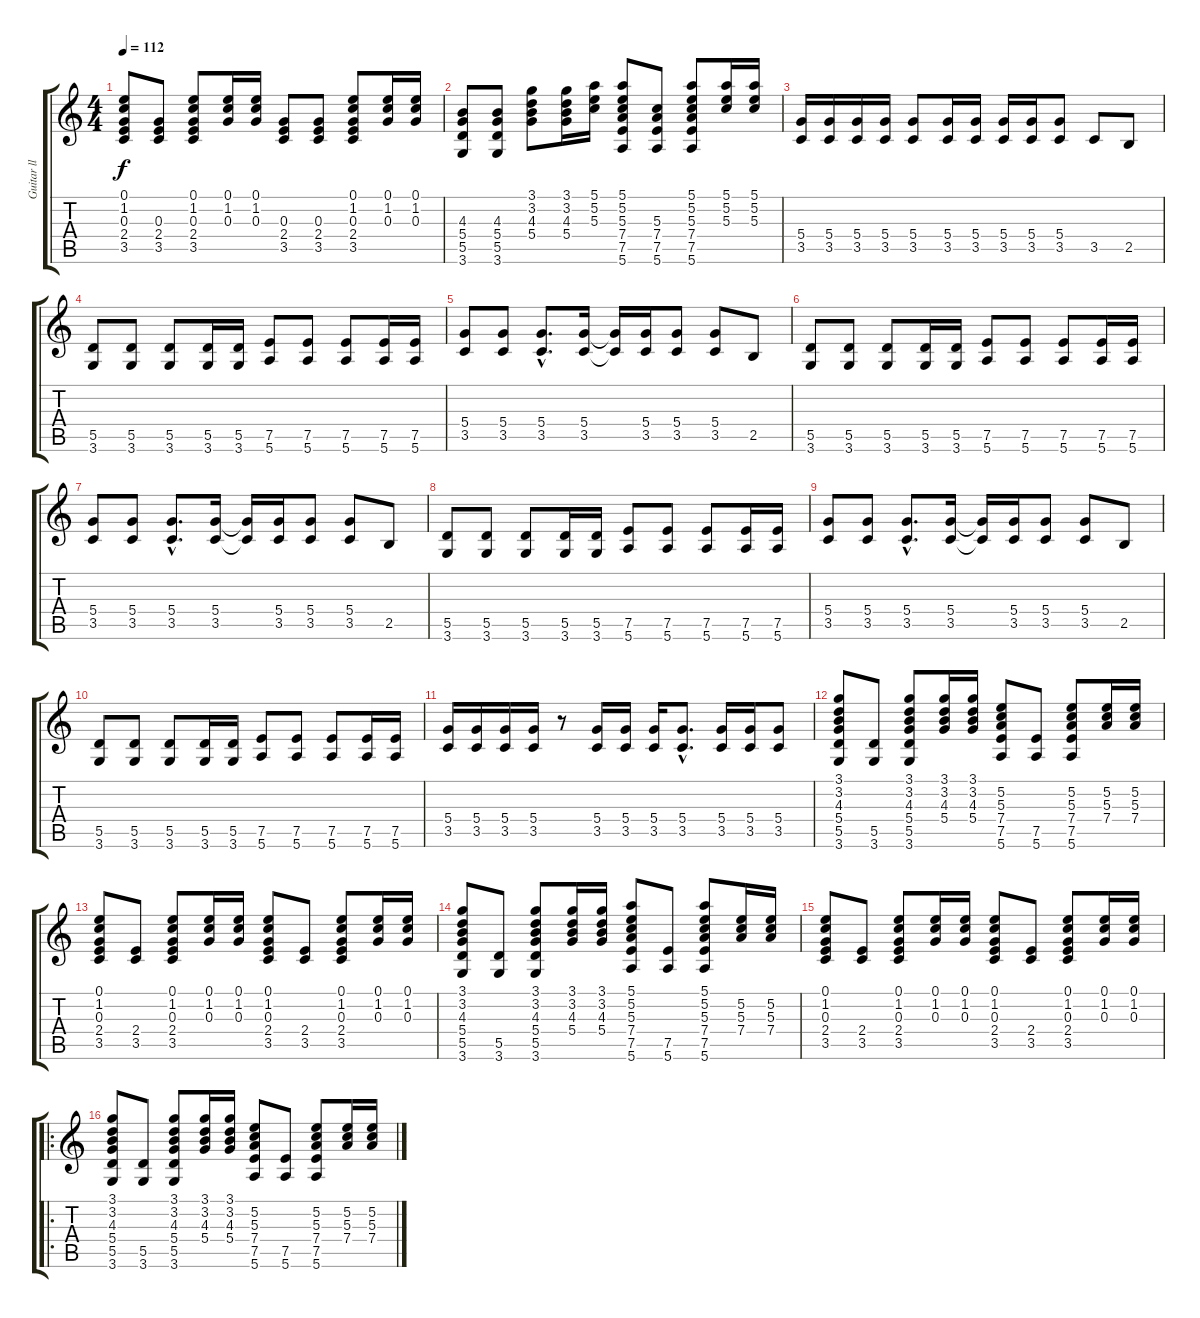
\track ("Guitar ll" "Guitar ll") {instrument distortionguitar}
\staff {score tabs}
\tuning (E4 B3 G3 D3 A2 E2) {hide}
\ts (4 4)
\tempo 112
\clef g2
\ks c
(0.1 1.2 0.3 2.4 3.5).8{dy f volume 6 instrument electricguitarclean} (0.3 2.4 3.5).8 (0.1 1.2 0.3 2.4 3.5).8 (0.1 1.2 0.3).16 (0.1 1.2 0.3).16 (0.3 2.4 3.5).8 (0.3 2.4 3.5).8 (0.1 1.2 0.3 2.4 3.5).8 (0.1 1.2 0.3).16 (0.1 1.2 0.3).16 |
(4.3 5.4 5.5 3.6).8 (4.3 5.4 5.5 3.6).8 (3.1 3.2 4.3 5.4).8 (3.1 3.2 4.3 5.4).16 (5.1 5.2 5.3).16 (5.1 5.2 5.3 7.4 7.5 5.6).8 (5.3 7.4 7.5 5.6).8 (5.1 5.2 5.3 7.4 7.5 5.6).8 (5.1 5.2 5.3).16 (5.1 5.2 5.3).16 |
(5.4 3.5).16{instrument distortionguitar} (5.4 3.5).16 (5.4 3.5).16 (5.4 3.5).16 (5.4 3.5).8 (5.4 3.5).16 (5.4 3.5).16 (5.4 3.5).16 (5.4 3.5).16 (5.4 3.5).8 3.5.8 2.5.8 |
(5.5 3.6).8 (5.5 3.6).8 (5.5 3.6).8 (5.5 3.6).16 (5.5 3.6).16 (7.5 5.6).8 (7.5 5.6).8 (7.5 5.6).8 (7.5 5.6).16 (7.5 5.6).16 |
(5.4 3.5).8 (5.4 3.5).8 (5.4{hac} 3.5{hac}).8{d} (5.4 3.5).16 (5.4{t} 3.5{t}).16 (5.4 3.5).16 (5.4 3.5).8 (5.4 3.5).8 2.5.8 |
(5.5 3.6).8 (5.5 3.6).8 (5.5 3.6).8 (5.5 3.6).16 (5.5 3.6).16 (7.5 5.6).8 (7.5 5.6).8 (7.5 5.6).8 (7.5 5.6).16 (7.5 5.6).16 |
(5.4 3.5).8 (5.4 3.5).8 (5.4{hac} 3.5{hac}).8{d} (5.4 3.5).16 (5.4{t} 3.5{t}).16 (5.4 3.5).16 (5.4 3.5).8 (5.4 3.5).8 2.5.8 |
(5.5 3.6).8 (5.5 3.6).8 (5.5 3.6).8 (5.5 3.6).16 (5.5 3.6).16 (7.5 5.6).8 (7.5 5.6).8 (7.5 5.6).8 (7.5 5.6).16 (7.5 5.6).16 |
(5.4 3.5).8 (5.4 3.5).8 (5.4{hac} 3.5{hac}).8{d} (5.4 3.5).16 (5.4{t} 3.5{t}).16 (5.4 3.5).16 (5.4 3.5).8 (5.4 3.5).8 2.5.8 |
(5.5 3.6).8 (5.5 3.6).8 (5.5 3.6).8 (5.5 3.6).16 (5.5 3.6).16 (7.5 5.6).8 (7.5 5.6).8 (7.5 5.6).8 (7.5 5.6).16 (7.5 5.6).16 |
(5.4 3.5).16 (5.4 3.5).16 (5.4 3.5).16 (5.4 3.5).16 r.8 (5.4 3.5).16 (5.4 3.5).16 (5.4 3.5).16 (5.4{hac} 3.5{hac}).8{d} (5.4 3.5).16 (5.4 3.5).16 (5.4 3.5).8 |
(3.1 3.2 4.3 5.4 5.5 3.6).8{volume 6 instrument electricguitarclean} (5.5 3.6).8 (3.1 3.2 4.3 5.4 5.5 3.6).8 (3.1 3.2 4.3 5.4).16 (3.1 3.2 4.3 5.4).16 (5.2 5.3 7.4 7.5 5.6).8 (7.5 5.6).8 (5.2 5.3 7.4 7.5 5.6).8 (5.2 5.3 7.4).16 (5.2 5.3 7.4).16 |
(0.1 1.2 0.3 2.4 3.5).8 (2.4 3.5).8 (0.1 1.2 0.3 2.4 3.5).8 (0.1 1.2 0.3).16 (0.1 1.2 0.3).16 (0.1 1.2 0.3 2.4 3.5).8 (2.4 3.5).8 (0.1 1.2 0.3 2.4 3.5).8 (0.1 1.2 0.3).16 (0.1 1.2 0.3).16 |
(3.1 3.2 4.3 5.4 5.5 3.6).8 (5.5 3.6).8 (3.1 3.2 4.3 5.4 5.5 3.6).8 (3.1 3.2 4.3 5.4).16 (3.1 3.2 4.3 5.4).16 (5.1 5.2 5.3 7.4 7.5 5.6).8 (7.5 5.6).8 (5.1 5.2 5.3 7.4 7.5 5.6).8 (5.2 5.3 7.4).16 (5.2 5.3 7.4).16 |
(0.1 1.2 0.3 2.4 3.5).8 (2.4 3.5).8 (0.1 1.2 0.3 2.4 3.5).8 (0.1 1.2 0.3).16 (0.1 1.2 0.3).16 (0.1 1.2 0.3 2.4 3.5).8 (2.4 3.5).8 (0.1 1.2 0.3 2.4 3.5).8 (0.1 1.2 0.3).16 (0.1 1.2 0.3).16 |
\ro
(3.1 3.2 4.3 5.4 5.5 3.6).8{volume 6 instrument electricguitarclean} (5.5 3.6).8 (3.1 3.2 4.3 5.4 5.5 3.6).8 (3.1 3.2 4.3 5.4).16 (3.1 3.2 4.3 5.4).16 (5.2 5.3 7.4 7.5 5.6).8 (7.5 5.6).8 (5.2 5.3 7.4 7.5 5.6).8 (5.2 5.3 7.4).16 (5.2 5.3 7.4).16
